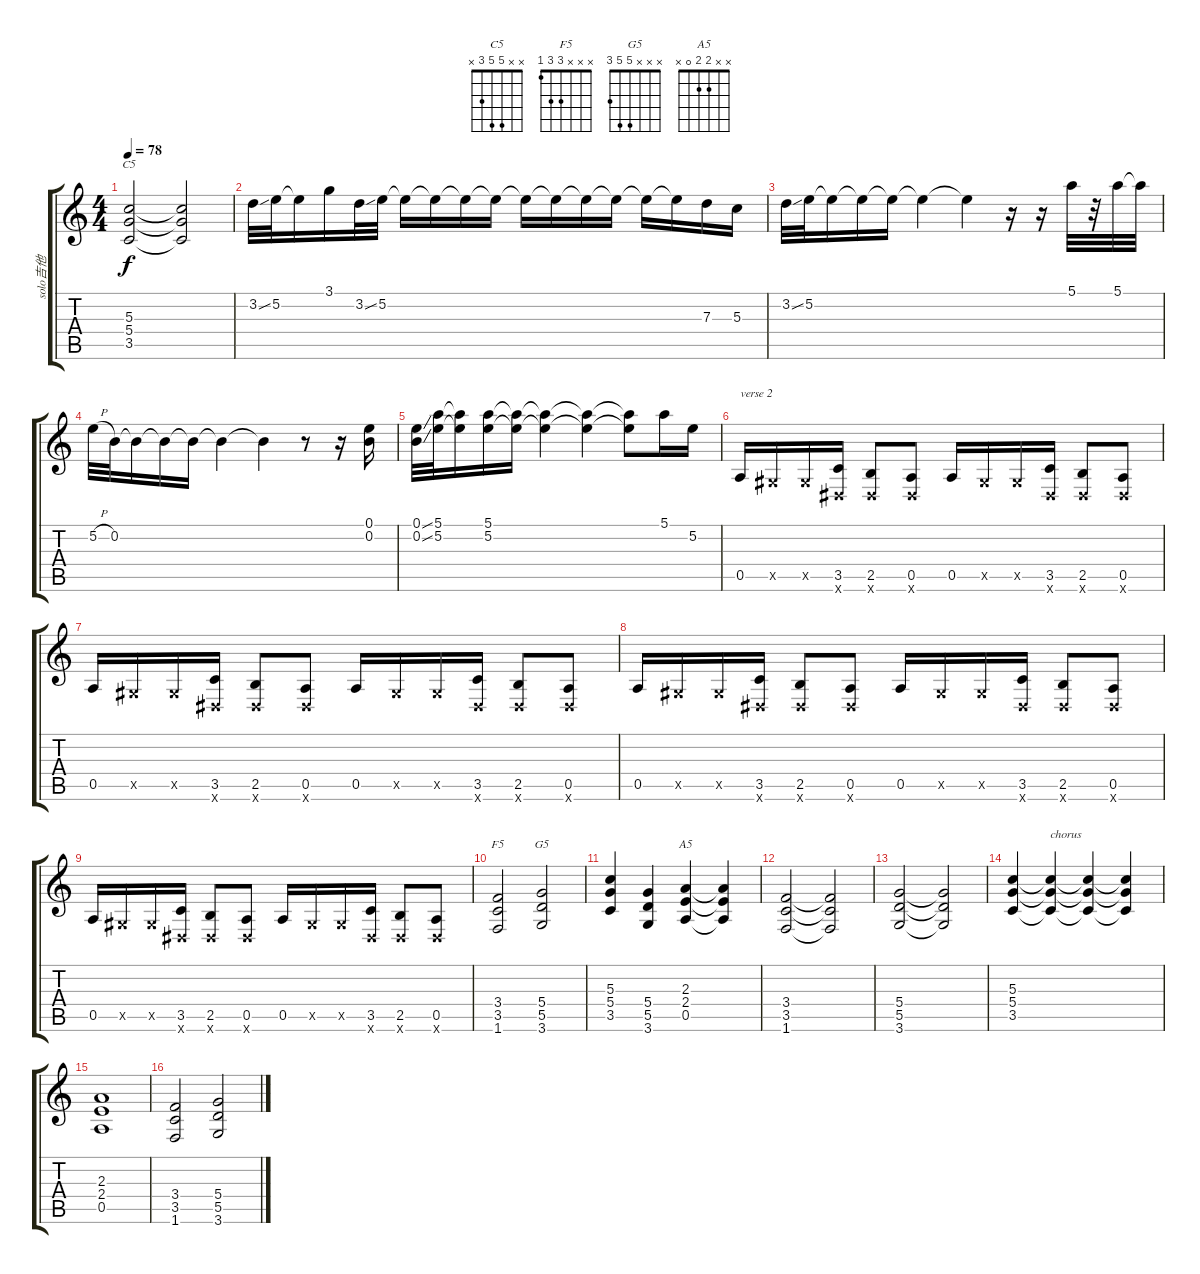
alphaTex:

\track ("solo吉他" "solo吉他") {instrument overdrivenguitar}
\staff {score tabs}
\tuning (E4 B3 G3 D3 A2 E2) {hide}
\chord ("C5" x x 5 5 3 x)
\chord ("F5" x x x 3 3 1)
\chord ("G5" x x x 5 5 3)
\chord ("A5" x x 2 2 0 x)
\ts (4 4)
\tempo 78
\clef g2
\ks c
(5.3 5.4 3.5).2{ch "C5" dy f} (5.3{t} 5.4{t} 3.5{t}).2 |
3.2{ss}.32{instrument acousticguitarsteel} 5.2.32 5.2{t}.16 3.1.16 3.2{ss}.32 5.2.32 5.2{t}.16 5.2{t}.16 5.2{t}.16 5.2{t}.16 5.2{t}.16 5.2{t}.16 5.2{t}.16 5.2{t}.16 5.2{t}.16 5.2{t}.16 7.3.16 5.3.16 |
3.2{ss}.32 5.2.32 5.2{t}.16 5.2{t}.16 5.2{t}.16 5.2{t}.4 5.2{t}.4 r.16 r.16 5.1.32 r.32 5.1.32 5.1{t}.32 |
5.2{h}.32 0.2.32 0.2{t}.16 0.2{t}.16 0.2{t}.16 0.2{t}.4 0.2{t}.4 r.8 r.16 (0.1 0.2).16 |
(0.1{ss} 0.2{ss}).32 (5.1 5.2).32 (5.1{t} 5.2{t}).16 (5.1 5.2).16 (5.1{t} 5.2{t}).16 (5.1{t} 5.2{t}).4 (5.1{t} 5.2{t}).4 (5.1{t} 5.2{t}).8 5.1.16 5.2.16 |
0.5.16{txt "verse 2" instrument overdrivenguitar} -1.5{x}.16 -1.5{x}.16 (3.5 -1.6{x}).16 (2.5 -1.6{x}).8 (0.5 -1.6{x}).8 0.5.16 -1.5{x}.16 -1.5{x}.16 (3.5 -1.6{x}).16 (2.5 -1.6{x}).8 (0.5 -1.6{x}).8 |
0.5.16 -1.5{x}.16 -1.5{x}.16 (3.5 -1.6{x}).16 (2.5 -1.6{x}).8 (0.5 -1.6{x}).8 0.5.16 -1.5{x}.16 -1.5{x}.16 (3.5 -1.6{x}).16 (2.5 -1.6{x}).8 (0.5 -1.6{x}).8 |
0.5.16 -1.5{x}.16 -1.5{x}.16 (3.5 -1.6{x}).16 (2.5 -1.6{x}).8 (0.5 -1.6{x}).8 0.5.16 -1.5{x}.16 -1.5{x}.16 (3.5 -1.6{x}).16 (2.5 -1.6{x}).8 (0.5 -1.6{x}).8 |
0.5.16 -1.5{x}.16 -1.5{x}.16 (3.5 -1.6{x}).16 (2.5 -1.6{x}).8 (0.5 -1.6{x}).8 0.5.16 -1.5{x}.16 -1.5{x}.16 (3.5 -1.6{x}).16 (2.5 -1.6{x}).8 (0.5 -1.6{x}).8 |
(3.4 3.5 1.6).2{ch "F5"} (5.4 5.5 3.6).2{ch "G5"} |
(5.3 5.4 3.5).4 (5.4 5.5 3.6).4 (2.3 2.4 0.5).4{ch "A5"} (2.3{t} 2.4{t} 0.5{t}).4 |
(3.4 3.5 1.6).2 (3.4{t} 3.5{t} 1.6{t}).2 |
(5.4 5.5 3.6).2 (5.4{t} 5.5{t} 3.6{t}).2 |
(5.3 5.4 3.5).4 (5.3{t} 5.4{t} 3.5{t}).4{txt "chorus"} (5.3{t} 5.4{t} 3.5{t}).4 (5.3{t} 5.4{t} 3.5{t}).4 |
(2.3 2.4 0.5).1 |
(3.4 3.5 1.6).2 (5.4 5.5 3.6).2
